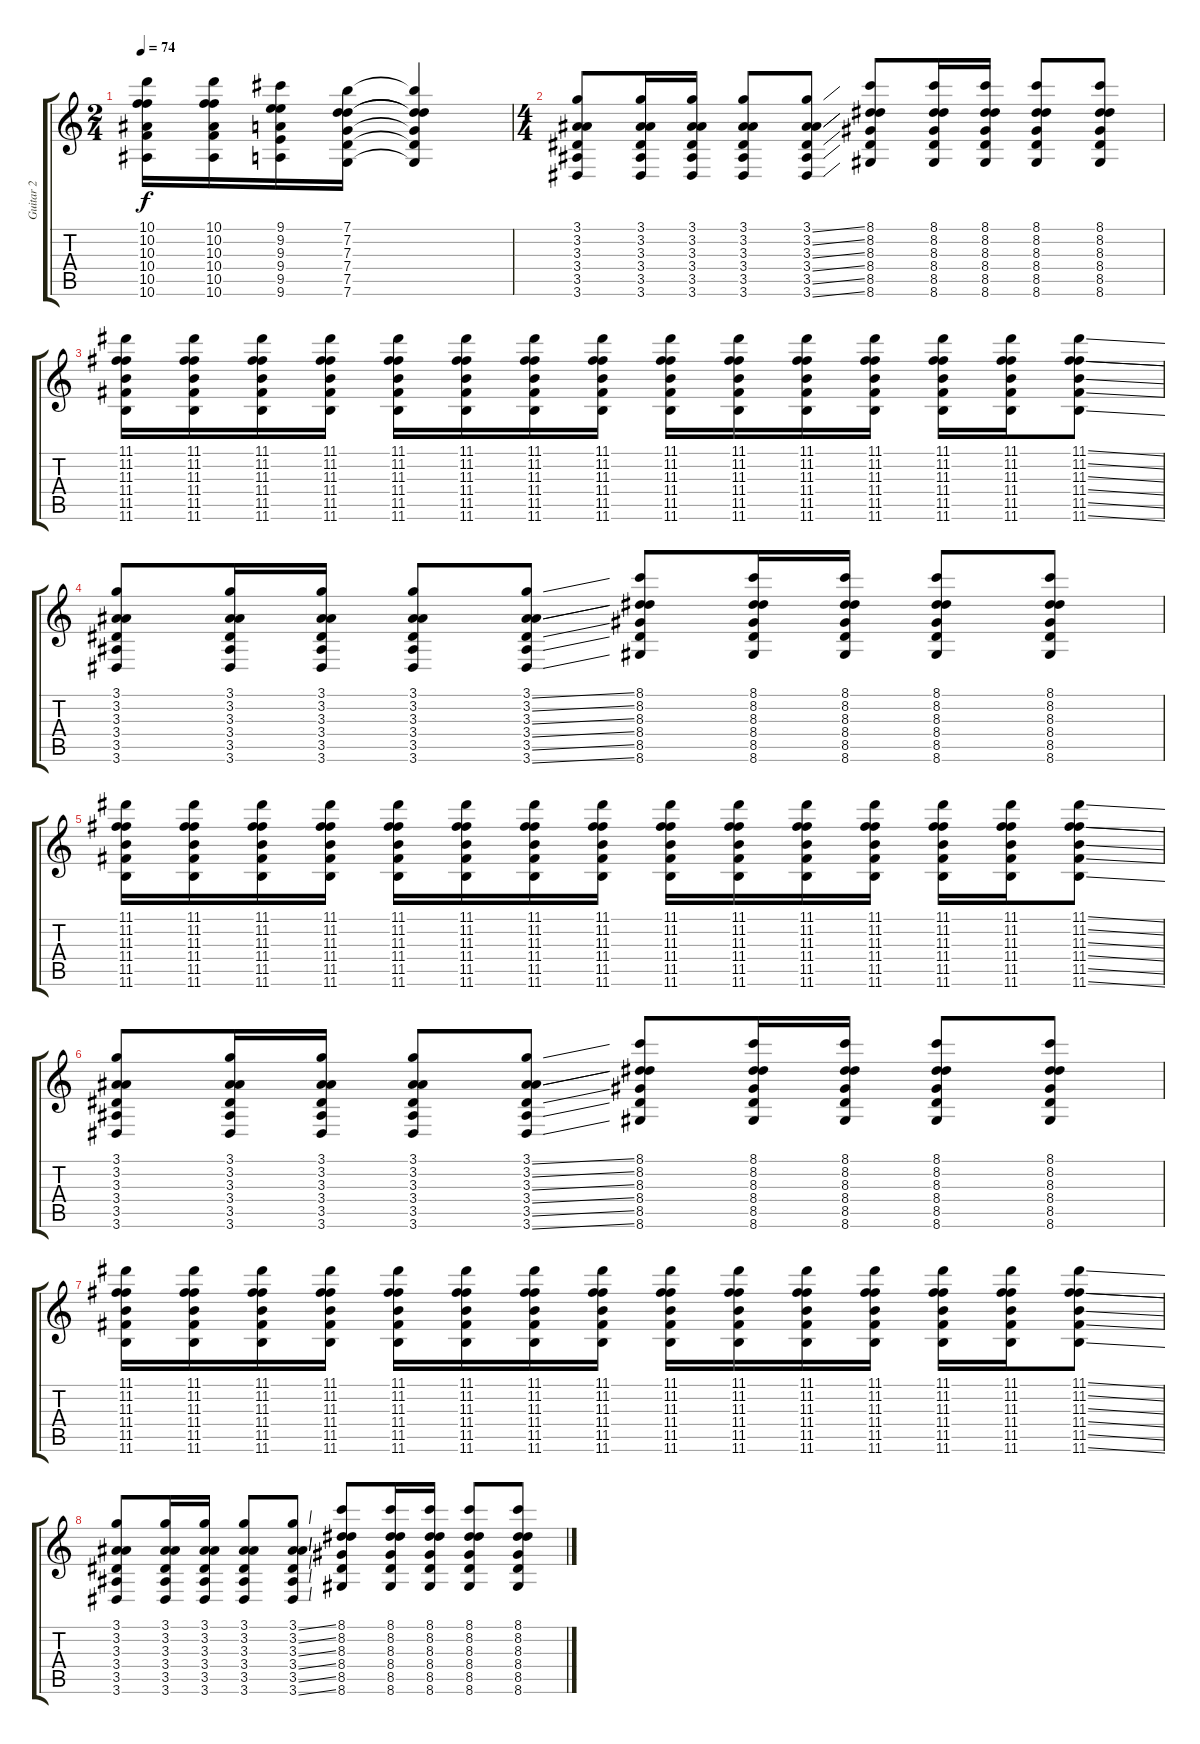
\track ("Guitar 2" "Guitar 2") {instrument overdrivenguitar}
\staff {score tabs}
\tuning (E4 G3 G3 C3 G2 C2) {hide}
\ts (2 4)
\tempo 74
\clef g2
\ks c
(10.1 10.2 10.3 10.4 10.5 10.6).16{dy f} (10.1 10.2 10.3 10.4 10.5 10.6).16 (9.1 9.2 9.3 9.4 9.5 9.6).16 (7.1 7.2 7.3 7.4 7.5 7.6).16 (7.1{t} 7.2{t} 7.3{t} 7.4{t} 7.5{t} 7.6{t}).4 |
\ts (4 4)
(3.1 3.2 3.3 3.4 3.5 3.6).8 (3.1 3.2 3.3 3.4 3.5 3.6).16 (3.1 3.2 3.3 3.4 3.5 3.6).16 (3.1 3.2 3.3 3.4 3.5 3.6).8 (3.1{ss} 3.2{ss} 3.3{ss} 3.4{ss} 3.5{ss} 3.6{ss}).8 (8.1 8.2 8.3 8.4 8.5 8.6).8 (8.1 8.2 8.3 8.4 8.5 8.6).16 (8.1 8.2 8.3 8.4 8.5 8.6).16 (8.1 8.2 8.3 8.4 8.5 8.6).8 (8.1 8.2 8.3 8.4 8.5 8.6).8 |
(11.1 11.2 11.3 11.4 11.5 11.6).16 (11.1 11.2 11.3 11.4 11.5 11.6).16 (11.1 11.2 11.3 11.4 11.5 11.6).16 (11.1 11.2 11.3 11.4 11.5 11.6).16 (11.1 11.2 11.3 11.4 11.5 11.6).16 (11.1 11.2 11.3 11.4 11.5 11.6).16 (11.1 11.2 11.3 11.4 11.5 11.6).16 (11.1 11.2 11.3 11.4 11.5 11.6).16 (11.1 11.2 11.3 11.4 11.5 11.6).16 (11.1 11.2 11.3 11.4 11.5 11.6).16 (11.1 11.2 11.3 11.4 11.5 11.6).16 (11.1 11.2 11.3 11.4 11.5 11.6).16 (11.1 11.2 11.3 11.4 11.5 11.6).16 (11.1 11.2 11.3 11.4 11.5 11.6).16 (11.1{ss} 11.2{ss} 11.3{ss} 11.4{ss} 11.5{ss} 11.6{ss}).8 |
(3.1 3.2 3.3 3.4 3.5 3.6).8 (3.1 3.2 3.3 3.4 3.5 3.6).16 (3.1 3.2 3.3 3.4 3.5 3.6).16 (3.1 3.2 3.3 3.4 3.5 3.6).8 (3.1{ss} 3.2{ss} 3.3{ss} 3.4{ss} 3.5{ss} 3.6{ss}).8 (8.1 8.2 8.3 8.4 8.5 8.6).8 (8.1 8.2 8.3 8.4 8.5 8.6).16 (8.1 8.2 8.3 8.4 8.5 8.6).16 (8.1 8.2 8.3 8.4 8.5 8.6).8 (8.1 8.2 8.3 8.4 8.5 8.6).8 |
(11.1 11.2 11.3 11.4 11.5 11.6).16 (11.1 11.2 11.3 11.4 11.5 11.6).16 (11.1 11.2 11.3 11.4 11.5 11.6).16 (11.1 11.2 11.3 11.4 11.5 11.6).16 (11.1 11.2 11.3 11.4 11.5 11.6).16 (11.1 11.2 11.3 11.4 11.5 11.6).16 (11.1 11.2 11.3 11.4 11.5 11.6).16 (11.1 11.2 11.3 11.4 11.5 11.6).16 (11.1 11.2 11.3 11.4 11.5 11.6).16 (11.1 11.2 11.3 11.4 11.5 11.6).16 (11.1 11.2 11.3 11.4 11.5 11.6).16 (11.1 11.2 11.3 11.4 11.5 11.6).16 (11.1 11.2 11.3 11.4 11.5 11.6).16 (11.1 11.2 11.3 11.4 11.5 11.6).16 (11.1{ss} 11.2{ss} 11.3{ss} 11.4{ss} 11.5{ss} 11.6{ss}).8 |
(3.1 3.2 3.3 3.4 3.5 3.6).8 (3.1 3.2 3.3 3.4 3.5 3.6).16 (3.1 3.2 3.3 3.4 3.5 3.6).16 (3.1 3.2 3.3 3.4 3.5 3.6).8 (3.1{ss} 3.2{ss} 3.3{ss} 3.4{ss} 3.5{ss} 3.6{ss}).8 (8.1 8.2 8.3 8.4 8.5 8.6).8 (8.1 8.2 8.3 8.4 8.5 8.6).16 (8.1 8.2 8.3 8.4 8.5 8.6).16 (8.1 8.2 8.3 8.4 8.5 8.6).8 (8.1 8.2 8.3 8.4 8.5 8.6).8 |
(11.1 11.2 11.3 11.4 11.5 11.6).16 (11.1 11.2 11.3 11.4 11.5 11.6).16 (11.1 11.2 11.3 11.4 11.5 11.6).16 (11.1 11.2 11.3 11.4 11.5 11.6).16 (11.1 11.2 11.3 11.4 11.5 11.6).16 (11.1 11.2 11.3 11.4 11.5 11.6).16 (11.1 11.2 11.3 11.4 11.5 11.6).16 (11.1 11.2 11.3 11.4 11.5 11.6).16 (11.1 11.2 11.3 11.4 11.5 11.6).16 (11.1 11.2 11.3 11.4 11.5 11.6).16 (11.1 11.2 11.3 11.4 11.5 11.6).16 (11.1 11.2 11.3 11.4 11.5 11.6).16 (11.1 11.2 11.3 11.4 11.5 11.6).16 (11.1 11.2 11.3 11.4 11.5 11.6).16 (11.1{ss} 11.2{ss} 11.3{ss} 11.4{ss} 11.5{ss} 11.6{ss}).8 |
(3.1 3.2 3.3 3.4 3.5 3.6).8 (3.1 3.2 3.3 3.4 3.5 3.6).16 (3.1 3.2 3.3 3.4 3.5 3.6).16 (3.1 3.2 3.3 3.4 3.5 3.6).8 (3.1{ss} 3.2{ss} 3.3{ss} 3.4{ss} 3.5{ss} 3.6{ss}).8 (8.1 8.2 8.3 8.4 8.5 8.6).8 (8.1 8.2 8.3 8.4 8.5 8.6).16 (8.1 8.2 8.3 8.4 8.5 8.6).16 (8.1 8.2 8.3 8.4 8.5 8.6).8 (8.1 8.2 8.3 8.4 8.5 8.6).8
